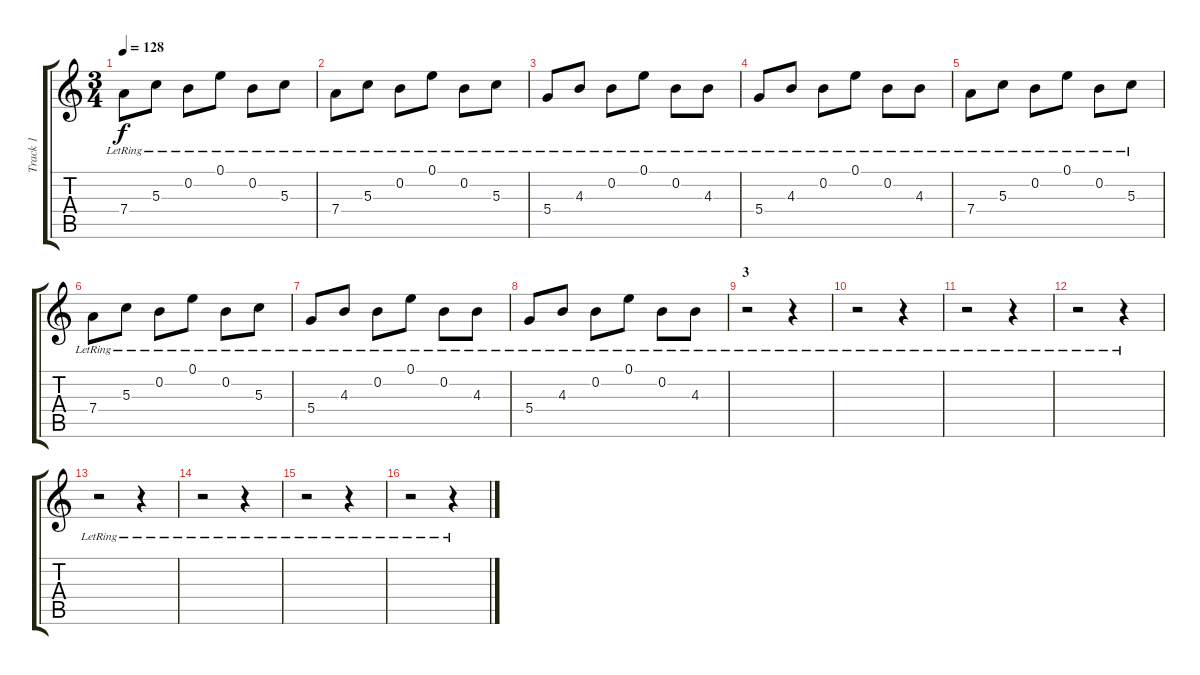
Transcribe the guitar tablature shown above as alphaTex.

\track ("Track 1" "Track 1") {instrument electricguitarjazz}
\staff {score tabs}
\tuning (E4 B3 G3 D3 A2 E2) {hide}
\ts (3 4)
\tempo 128
\clef g2
\ks c
7.4{lr}.8{dy f volume 4} 5.3{lr}.8 0.2{lr}.8 0.1{lr}.8 0.2{lr}.8 5.3{lr}.8 |
7.4{lr}.8 5.3{lr}.8 0.2{lr}.8 0.1{lr}.8 0.2{lr}.8 5.3{lr}.8 |
5.4{lr}.8 4.3{lr}.8 0.2{lr}.8 0.1{lr}.8 0.2{lr}.8 4.3{lr}.8 |
5.4{lr}.8 4.3{lr}.8 0.2{lr}.8 0.1{lr}.8 0.2{lr}.8 4.3{lr}.8 |
7.4{lr}.8{volume 0} 5.3{lr}.8 0.2{lr}.8 0.1{lr}.8 0.2{lr}.8 5.3{lr}.8 |
7.4{lr}.8 5.3{lr}.8 0.2{lr}.8 0.1{lr}.8 0.2{lr}.8 5.3{lr}.8 |
5.4{lr}.8 4.3{lr}.8 0.2{lr}.8 0.1{lr}.8 0.2{lr}.8 4.3{lr}.8 |
5.4{lr}.8 4.3{lr}.8 0.2{lr}.8 0.1{lr}.8 0.2{lr}.8 4.3{lr}.8 |
\section ("" "3")
r.2 r.4 |
r.2 r.4 |
r.2 r.4 |
r.2 r.4 |
r.2 r.4 |
r.2 r.4 |
r.2 r.4 |
r.2 r.4
